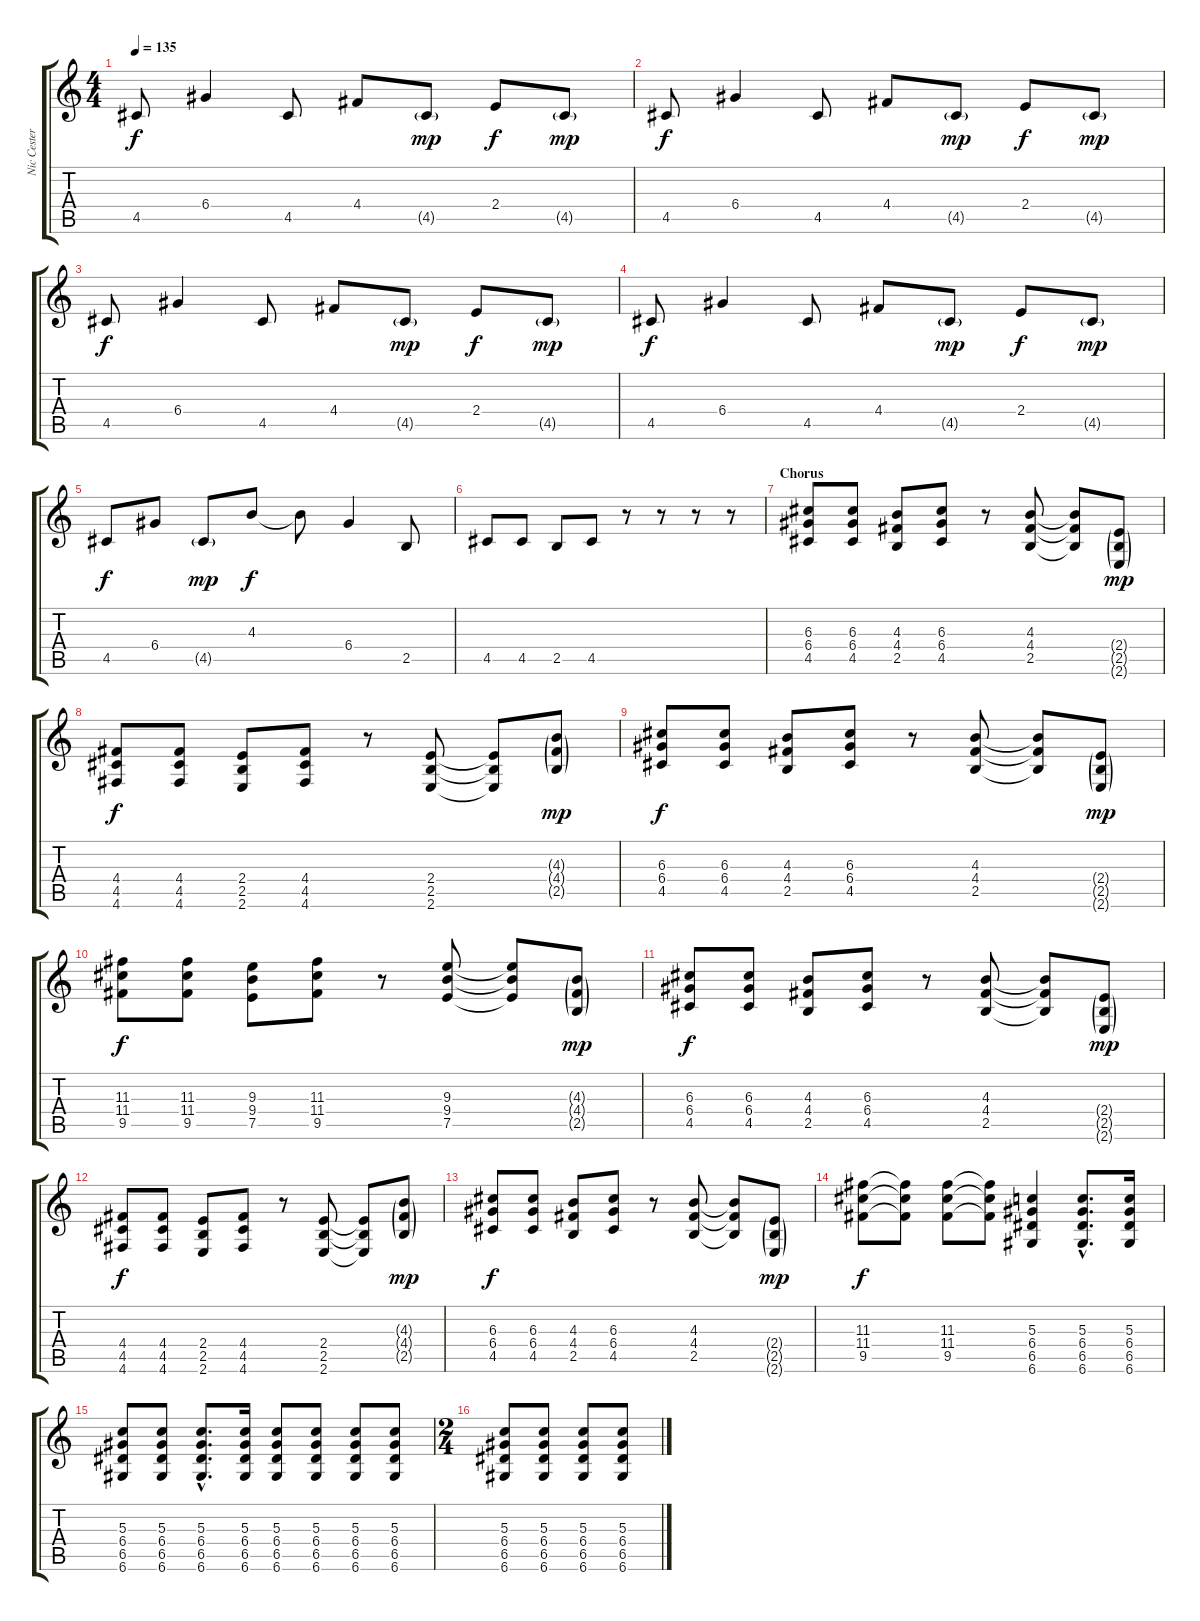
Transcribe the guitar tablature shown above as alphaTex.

\track ("Nic Cester - Guitar I" "Nic Cester") {instrument overdrivenguitar}
\staff {score tabs}
\tuning (E4 B3 G3 D3 A2 D2) {hide}
\ts (4 4)
\tempo 135
\clef g2
\ks c
4.5.8{dy f} 6.4.4 4.5.8 4.4.8 4.5{g}.8{dy mp} 2.4.8{dy f} 4.5{g}.8{dy mp} |
4.5.8{dy f} 6.4.4 4.5.8 4.4.8 4.5{g}.8{dy mp} 2.4.8{dy f} 4.5{g}.8{dy mp} |
4.5.8{dy f} 6.4.4 4.5.8 4.4.8 4.5{g}.8{dy mp} 2.4.8{dy f} 4.5{g}.8{dy mp} |
4.5.8{dy f} 6.4.4 4.5.8 4.4.8 4.5{g}.8{dy mp} 2.4.8{dy f} 4.5{g}.8{dy mp} |
4.5.8{dy f} 6.4.8 4.5{g}.8{dy mp} 4.3.8{dy f} 4.3{t}.8 6.4.4 2.5.8 |
4.5.8{volume 13} 4.5.8 2.5.8 4.5.8 r.8 r.8 r.8 r.8 |
\section ("" "Chorus")
(6.3 6.4 4.5).8 (6.3 6.4 4.5).8 (4.3 4.4 2.5).8 (6.3 6.4 4.5).8 r.8 (4.3 4.4 2.5).8 (4.3{t} 4.4{t} 2.5{t}).8 (2.4{g} 2.5{g} 2.6{g}).8{dy mp} |
(4.4 4.5 4.6).8{dy f} (4.4 4.5 4.6).8 (2.4 2.5 2.6).8 (4.4 4.5 4.6).8 r.8 (2.4 2.5 2.6).8 (2.4{t} 2.5{t} 2.6{t}).8 (4.3{g} 4.4{g} 2.5{g}).8{dy mp} |
(6.3 6.4 4.5).8{dy f} (6.3 6.4 4.5).8 (4.3 4.4 2.5).8 (6.3 6.4 4.5).8 r.8 (4.3 4.4 2.5).8 (4.3{t} 4.4{t} 2.5{t}).8 (2.4{g} 2.5{g} 2.6{g}).8{dy mp} |
(11.3 11.4 9.5).8{dy f} (11.3 11.4 9.5).8 (9.3 9.4 7.5).8 (11.3 11.4 9.5).8 r.8 (9.3 9.4 7.5).8 (9.3{t} 9.4{t} 7.5{t}).8 (4.3{g} 4.4{g} 2.5{g}).8{dy mp} |
(6.3 6.4 4.5).8{dy f} (6.3 6.4 4.5).8 (4.3 4.4 2.5).8 (6.3 6.4 4.5).8 r.8 (4.3 4.4 2.5).8 (4.3{t} 4.4{t} 2.5{t}).8 (2.4{g} 2.5{g} 2.6{g}).8{dy mp} |
(4.4 4.5 4.6).8{dy f} (4.4 4.5 4.6).8 (2.4 2.5 2.6).8 (4.4 4.5 4.6).8 r.8 (2.4 2.5 2.6).8 (2.4{t} 2.5{t} 2.6{t}).8 (4.3{g} 4.4{g} 2.5{g}).8{dy mp} |
(6.3 6.4 4.5).8{dy f} (6.3 6.4 4.5).8 (4.3 4.4 2.5).8 (6.3 6.4 4.5).8 r.8 (4.3 4.4 2.5).8 (4.3{t} 4.4{t} 2.5{t}).8 (2.4{g} 2.5{g} 2.6{g}).8{dy mp} |
(11.3 11.4 9.5).8{dy f} (11.3{t} 11.4{t} 9.5{t}).8 (11.3 11.4 9.5).8 (11.3{t} 11.4{t} 9.5{t}).8 (5.3 6.4 6.5 6.6).4 (5.3{hac} 6.4{hac} 6.5{hac} 6.6{hac}).8{d} (5.3 6.4 6.5 6.6).16 |
(5.3 6.4 6.5 6.6).8 (5.3 6.4 6.5 6.6).8 (5.3{hac} 6.4{hac} 6.5{hac} 6.6{hac}).8{d} (5.3 6.4 6.5 6.6).16 (5.3 6.4 6.5 6.6).8 (5.3 6.4 6.5 6.6).8 (5.3 6.4 6.5 6.6).8 (5.3 6.4 6.5 6.6).8 |
\ts (2 4)
(5.3 6.4 6.5 6.6).8 (5.3 6.4 6.5 6.6).8 (5.3 6.4 6.5 6.6).8 (5.3 6.4 6.5 6.6).8
